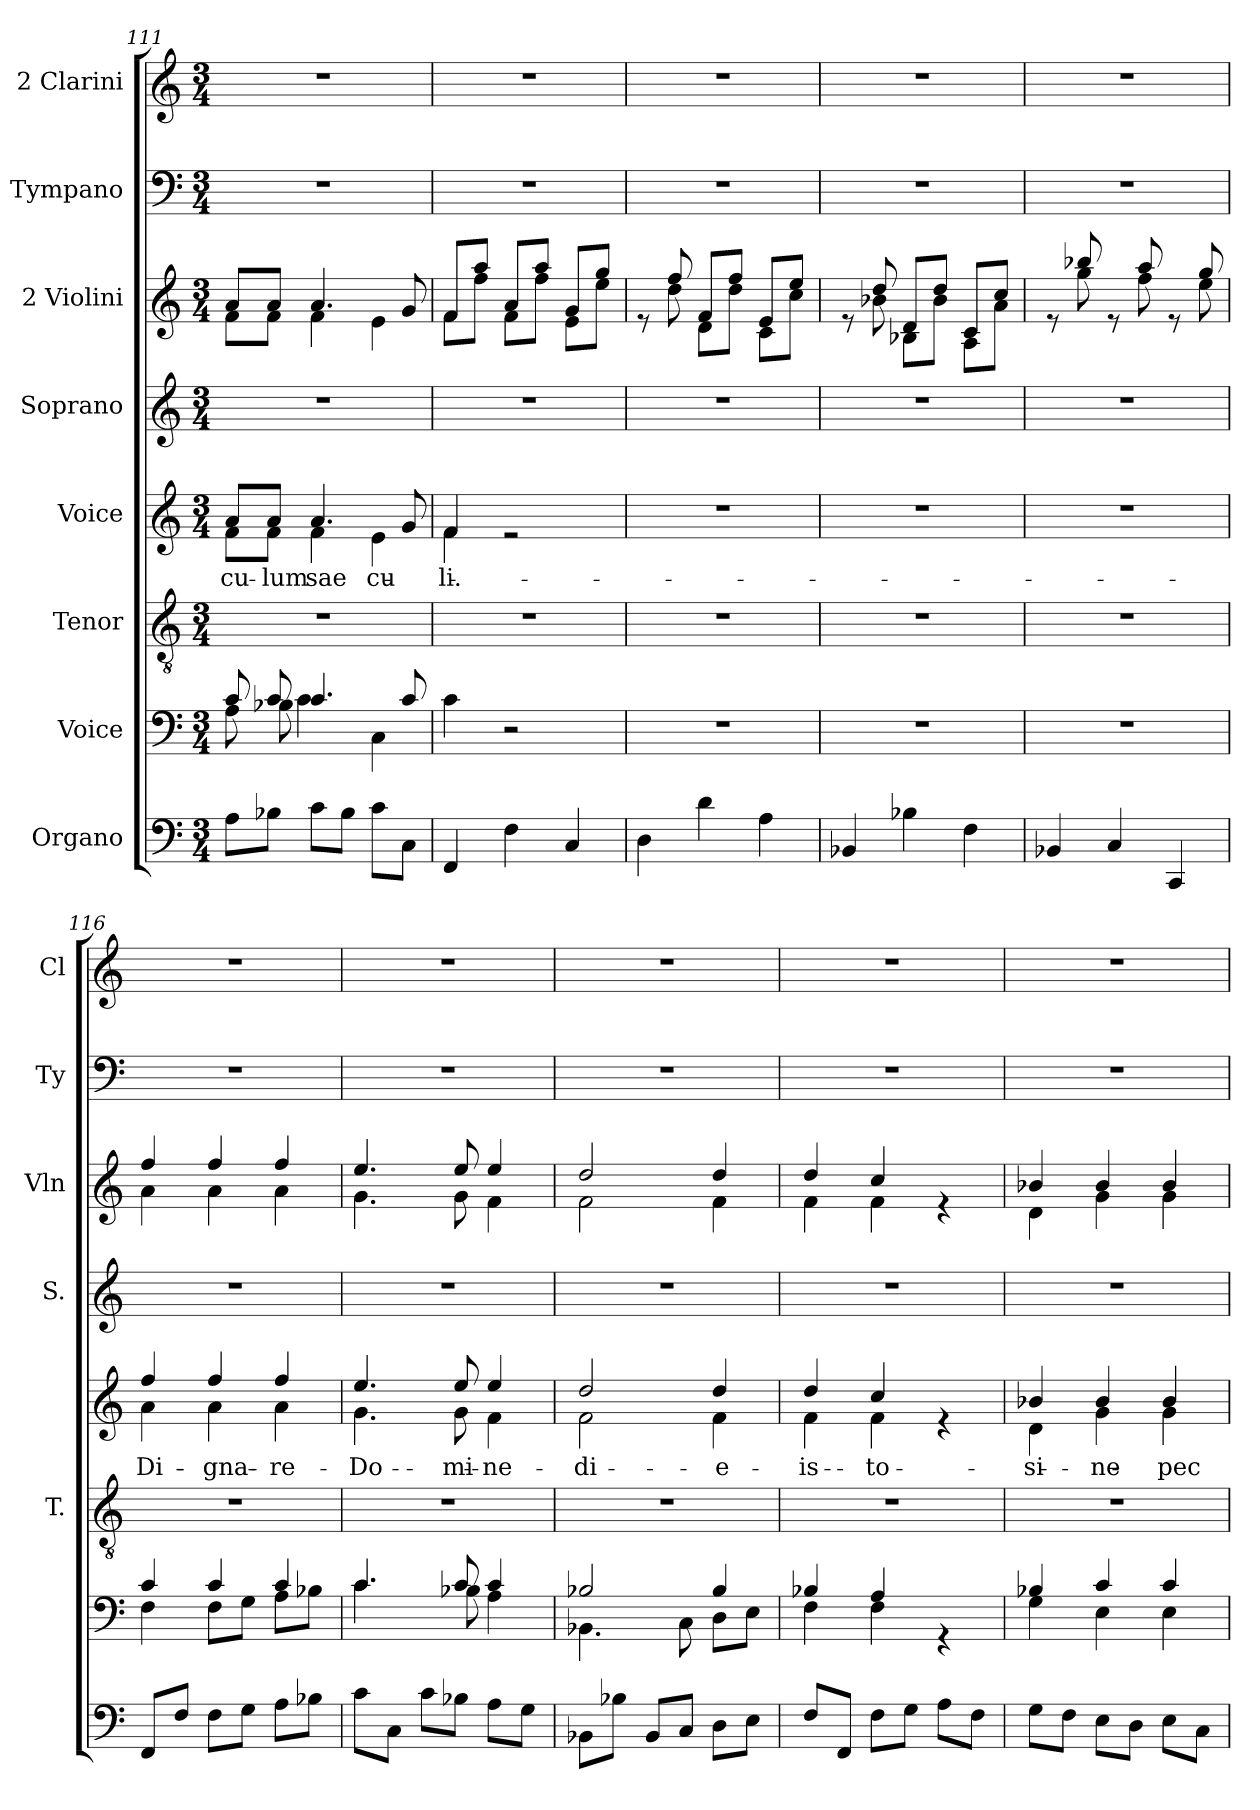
**kern	**kern	**kern	**kern	**text	**kern	**kern	**kern	**kern
*part8	*part7	*part6	*part5	*part5	*part4	*part3	*part2	*part1
*staff8	*staff7	*staff6	*staff5	*staff5	*staff4	*staff3	*staff2	*staff1
*I"Organo	*I"Voice	*I"Tenor	*I"Voice	*	*I"Soprano	*I"2 Violini	*I"Tympano	*I"2 Clarini
*	*	*I'T.	*	*	*I'S.	*I'Vln	*I'Ty	*I'Cl
*clefF4	*clefF4	*clefGv2	*clefG2	*	*clefG2	*clefG2	*clefF4	*clefG2
*k[]	*k[]	*k[]	*k[]	*	*k[]	*k[]	*k[]	*k[]
*M3/4	*M3/4	*M3/4	*M3/4	*	*M3/4	*M3/4	*M3/4	*M3/4
=111	=111	=111	=111	=111	=111	=111	=111	=111
*	*^	*	*^	*	*	*	*	*
!	!	!	!	!	!	!LO:LY:b	!	!	!	!
*	*	*	*	*	*	*	*	*^	*	*
8A\L	8c/	8A\	2.r	8a/L	8f\L	-cu-	2.r	8a/L	8f\L	2.r	2.r
!	!	!	!	!	!	!LO:LY:b	!	!	!	!	!
8B-X\J	8c/	8B-X\	.	8a/J	8f\J	-lum	.	8a/J	8f\J	.	.
!	!	!	!	!	!	!LO:LY:b	!	!	!	!	!
8c\L	4.c/	4c\	.	4.a/	4f\	sae-	.	4.a/	4f\	.	.
8B-\J	.	.	.	.	.	.	.	.	.	.	.
!	!	!	!	!	!	!LO:LY:b	!	!	!	!	!
8c\L	.	4C\	.	.	4e\	-cu-	.	.	4e\	.	.
8C\J	8c/	.	.	8g/	.	.	.	8g/	.	.	.
*	*v	*v	*	*	*	*	*	*	*	*	*
=112	=112	=112	=112	=112	=112	=112	=112	=112	=112	=112
!	!	!	!	!	!LO:LY:b	!	!	!	!	!
4FF/	4c\	2.r	4f/	4f\	-li.	2.r	8f/L	8f\L	2.r	2.r
.	.	.	.	.	.	.	8aa/J	8ff\J	.	.
4F\	2r	.	2re	2ryy	.	.	8a/L	8f\L	.	.
.	.	.	.	.	.	.	8aa/J	8ff\J	.	.
4C/	.	.	.	.	.	.	8g/L	8e\L	.	.
.	.	.	.	.	.	.	8gg/J	8ee\J	.	.
*	*	*	*v	*v	*	*	*	*	*	*
=113	=113	=113	=113	=113	=113	=113	=113	=113	=113
4D\	2.r	2.r	2.r	.	2.r	8re	8ryy	2.r	2.r
.	.	.	.	.	.	8ff/	8dd\	.	.
4d\	.	.	.	.	.	8f/L	8d\L	.	.
.	.	.	.	.	.	8ff/J	8dd\J	.	.
4A\	.	.	.	.	.	8e/L	8c\L	.	.
.	.	.	.	.	.	8ee/J	8cc\J	.	.
!!LO:LB:g=z
=114	=114	=114	=114	=114	=114	=114	=114	=114	=114
4BB-X/	2.r	2.r	2.r	.	2.r	8re	8ryy	2.r	2.r
.	.	.	.	.	.	8dd/	8b-X\	.	.
4B-X\	.	.	.	.	.	8d/L	8B-X\L	.	.
.	.	.	.	.	.	8dd/J	8b-\J	.	.
4F\	.	.	.	.	.	8c/L	8A\L	.	.
.	.	.	.	.	.	8cc/J	8a\J	.	.
=115	=115	=115	=115	=115	=115	=115	=115	=115	=115
4BB-X/	2.r	2.r	2.r	.	2.r	8re	8ryy	2.r	2.r
.	.	.	.	.	.	8bb-X/	8gg\	.	.
4C/	.	.	.	.	.	8re	8ryy	.	.
.	.	.	.	.	.	8aa/	8ff\	.	.
4CC/	.	.	.	.	.	8re	8ryy	.	.
.	.	.	.	.	.	8gg/	8ee\	.	.
=116	=116	=116	=116	=116	=116	=116	=116	=116	=116
*	*^	*	*^	*	*	*	*	*	*
!	!	!	!	!	!	!LO:LY:b	!	!	!	!	!
8FF/L	4c/	4F\	2.r	4ff/	4a\	Di-	2.r	4ff/	4a\	2.r	2.r
8F/J	.	.	.	.	.	.	.	.	.	.	.
!	!	!	!	!	!	!LO:LY:b	!	!	!	!	!
8F\L	4c/	8F\L	.	4ff/	4a\	-gna-	.	4ff/	4a\	.	.
8G\J	.	8G\J	.	.	.	.	.	.	.	.	.
!	!	!	!	!	!	!LO:LY:b	!	!	!	!	!
8A\L	4c/	8A\L	.	4ff/	4a\	-re	.	4ff/	4a\	.	.
8B-X\J	.	8B-X\J	.	.	.	.	.	.	.	.	.
=117	=117	=117	=117	=117	=117	=117	=117	=117	=117	=117	=117
!	!	!	!	!	!	!LO:LY:b	!	!	!	!	!
8c\L	4.c/	4.c\	2.r	4.ee/	4.g\	Do-	2.r	4.ee/	4.g\	2.r	2.r
8C\J	.	.	.	.	.	.	.	.	.	.	.
8c\L	.	.	.	.	.	.	.	.	.	.	.
!	!	!	!	!	!	!LO:LY:b	!	!	!	!	!
8B-X\J	8c/	8B-X\	.	8ee/	8g\	-mi-	.	8ee/	8g\	.	.
!	!	!	!	!	!	!LO:LY:b	!	!	!	!	!
8A\L	4c/	4A\	.	4ee/	4f\	-ne	.	4ee/	4f\	.	.
8G\J	.	.	.	.	.	.	.	.	.	.	.
=118	=118	=118	=118	=118	=118	=118	=118	=118	=118	=118	=118
!	!	!	!	!	!	!LO:LY:b	!	!	!	!	!
8BB-X\L	2B-X/	4.BB-X\	2.r	2dd/	2f\	di-	2.r	2dd/	2f\	2.r	2.r
8B-X\J	.	.	.	.	.	.	.	.	.	.	.
8BB-/L	.	.	.	.	.	.	.	.	.	.	.
8C/J	.	8C\	.	.	.	.	.	.	.	.	.
!	!	!	!	!	!	!LO:LY:b	!	!	!	!	!
8D\L	4B-/	8D\L	.	4dd/	4f\	-e	.	4dd/	4f\	.	.
8E\J	.	8E\J	.	.	.	.	.	.	.	.	.
!!LO:LB:g=z
=119	=119	=119	=119	=119	=119	=119	=119	=119	=119	=119	=119
!	!	!	!	!	!	!LO:LY:b	!	!	!	!	!
8F/L	4B-X/	4F\	2.r	4dd/	4f\	is-	2.r	4dd/	4f\	2.r	2.r
8FF/J	.	.	.	.	.	.	.	.	.	.	.
!	!	!	!	!	!	!LO:LY:b	!	!	!	!	!
8F\L	4A/	4F\	.	4cc/	4f\	-to	.	4cc/	4f\	.	.
8G\J	.	.	.	.	.	.	.	.	.	.	.
8A\L	4rGG	4ryy	.	4re	4ryy	.	.	4re	4ryy	.	.
8F\J	.	.	.	.	.	.	.	.	.	.	.
=120	=120	=120	=120	=120	=120	=120	=120	=120	=120	=120	=120
!	!	!	!	!	!	!LO:LY:b	!	!	!	!	!
8G\L	4B-X/	4G\	2.r	4b-X/	4d\	si-	2.r	4b-X/	4d\	2.r	2.r
8F\J	.	.	.	.	.	.	.	.	.	.	.
!	!	!	!	!	!	!LO:LY:b	!	!	!	!	!
8E\L	4c/	4E\	.	4b-/	4g\	-ne	.	4b-/	4g\	.	.
8D\J	.	.	.	.	.	.	.	.	.	.	.
!	!	!	!	!	!	!LO:LY:b	!	!	!	!	!
8E\L	4c/	4E\	.	4b-/	4g\	pec-	.	4b-/	4g\	.	.
8C\J	.	.	.	.	.	.	.	.	.	.	.
*	*v	*v	*	*v	*v	*	*	*v	*v	*	*
=	=	=	=	=	=	=	=	=
*-	*-	*-	*-	*-	*-	*-	*-	*-
